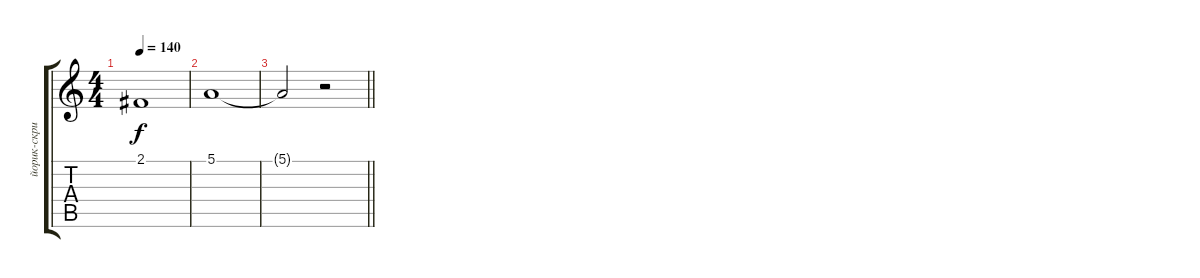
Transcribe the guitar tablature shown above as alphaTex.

\track ("йорик-скрипка" "йорик-скри") {instrument violin}
\staff {score tabs}
\tuning (E4 B3 G3 D3 A2 E2) {hide}
\ts (4 4)
\tempo 140
\clef g2
\ks c
2.1.1{dy f} |
5.1.1 |
\barLineRight lightlight
5.1{t}.2 r.2
